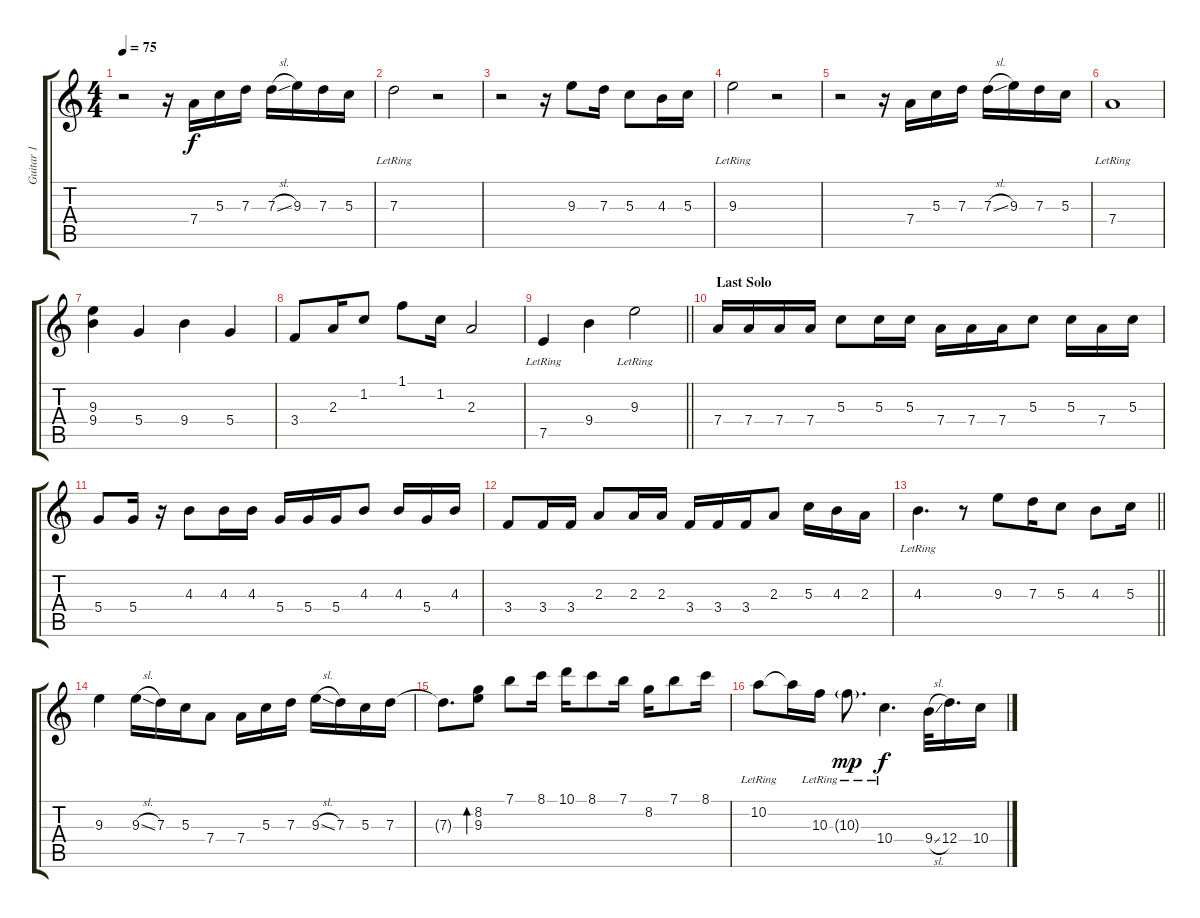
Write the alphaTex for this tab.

\track ("Guitar 1" "Guitar 1") {instrument electricguitarjazz}
\staff {score tabs}
\tuning (E4 B3 G3 D3 A2 E2) {hide}
\ts (4 4)
\tempo 75
\clef g2
\ks c
r.2{dy f} r.16 7.4.16 5.3.16 7.3.16 7.3{sl}.16 9.3.16 7.3.16 5.3.16 |
7.3{lr}.2 r.2 |
r.2 r.16 9.3.8 7.3.16 5.3.8 4.3.16 5.3.16 |
9.3{lr}.2 r.2 |
r.2 r.16 7.4.16 5.3.16 7.3.16 7.3{sl}.16 9.3.16 7.3.16 5.3.16 |
7.4{lr}.1 |
(9.3 9.4).4 5.4.4 9.4.4 5.4.4 |
3.4.8 2.3.16 1.2.8 1.1.8 1.2.16 2.3.2 |
\barLineRight lightlight
7.5{lr}.4 9.4.4 9.3{lr}.2 |
\section ("" " Last Solo")
7.4.16 7.4.16 7.4.16 7.4.16 5.3.8 5.3.16 5.3.16 7.4.16 7.4.16 7.4.16 5.3.8 5.3.16 7.4.16 5.3.16 |
5.4.8 5.4.16 r.16 4.3.8 4.3.16 4.3.16 5.4.16 5.4.16 5.4.16 4.3.8 4.3.16 5.4.16 4.3.16 |
3.4.8 3.4.16 3.4.16 2.3.8 2.3.16 2.3.16 3.4.16 3.4.16 3.4.16 2.3.8 5.3.16 4.3.16 2.3.16 |
\barLineRight lightlight
4.3{lr}.4{d} r.8 9.3.8 7.3.16 5.3.8 4.3.8 5.3.16 |
9.3.4 9.3{sl}.16 7.3.16 5.3.16 7.4.8 7.4.16 5.3.16 7.3.16 9.3{sl}.16 7.3.16 5.3.16 7.3.16 |
7.3{t}.8{d} (8.2 9.3).8{bd 240} 7.1.8 8.1.16 10.1.16 8.1.8 7.1.16 8.2.16 7.1.8 8.1.16 |
10.2{lr}.8 10.2{t}.16 10.3{lr}.16 10.3{g lr}.8{d dy mp} 10.4{lr}.4{d dy f} 9.4{sl}.32 12.4.16{d} 10.4.16
